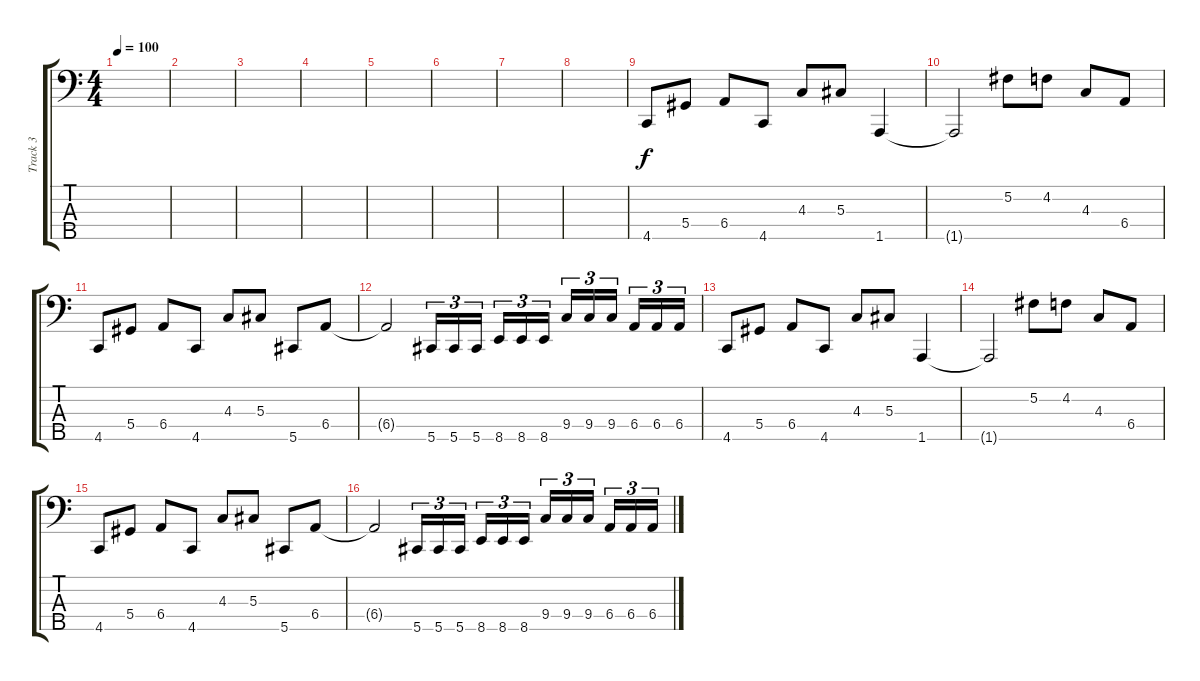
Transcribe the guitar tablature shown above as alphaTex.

\track ("Track 3" "Track 3") {instrument electricbassfinger}
\staff {score tabs}
\tuning (Gb2 Db2 Ab1 Eb1 Ab0) {hide}
\ts (4 4)
\tempo 100
\clef f4
\ks c
|
|
|
|
|
|
|
|
4.5.8{volume 12} 5.4.8 6.4.8 4.5.8 4.3.8 5.3.8 1.5.4 |
1.5{t}.2 5.2.8 4.2.8 4.3.8 6.4.8 |
4.5.8 5.4.8 6.4.8 4.5.8 4.3.8 5.3.8 5.5.8 6.4.8 |
6.4{t}.2 5.5.16{tu (3 2)} 5.5.16{tu (3 2)} 5.5.16{tu (3 2)} 8.5.16{tu (3 2)} 8.5.16{tu (3 2)} 8.5.16{tu (3 2)} 9.4.16{tu (3 2)} 9.4.16{tu (3 2)} 9.4.16{tu (3 2)} 6.4.16{tu (3 2)} 6.4.16{tu (3 2)} 6.4.16{tu (3 2)} |
4.5.8 5.4.8 6.4.8 4.5.8 4.3.8 5.3.8 1.5.4 |
1.5{t}.2 5.2.8 4.2.8 4.3.8 6.4.8 |
4.5.8 5.4.8 6.4.8 4.5.8 4.3.8 5.3.8 5.5.8 6.4.8 |
6.4{t}.2 5.5.16{tu (3 2)} 5.5.16{tu (3 2)} 5.5.16{tu (3 2)} 8.5.16{tu (3 2)} 8.5.16{tu (3 2)} 8.5.16{tu (3 2)} 9.4.16{tu (3 2)} 9.4.16{tu (3 2)} 9.4.16{tu (3 2)} 6.4.16{tu (3 2)} 6.4.16{tu (3 2)} 6.4.16{tu (3 2)}
